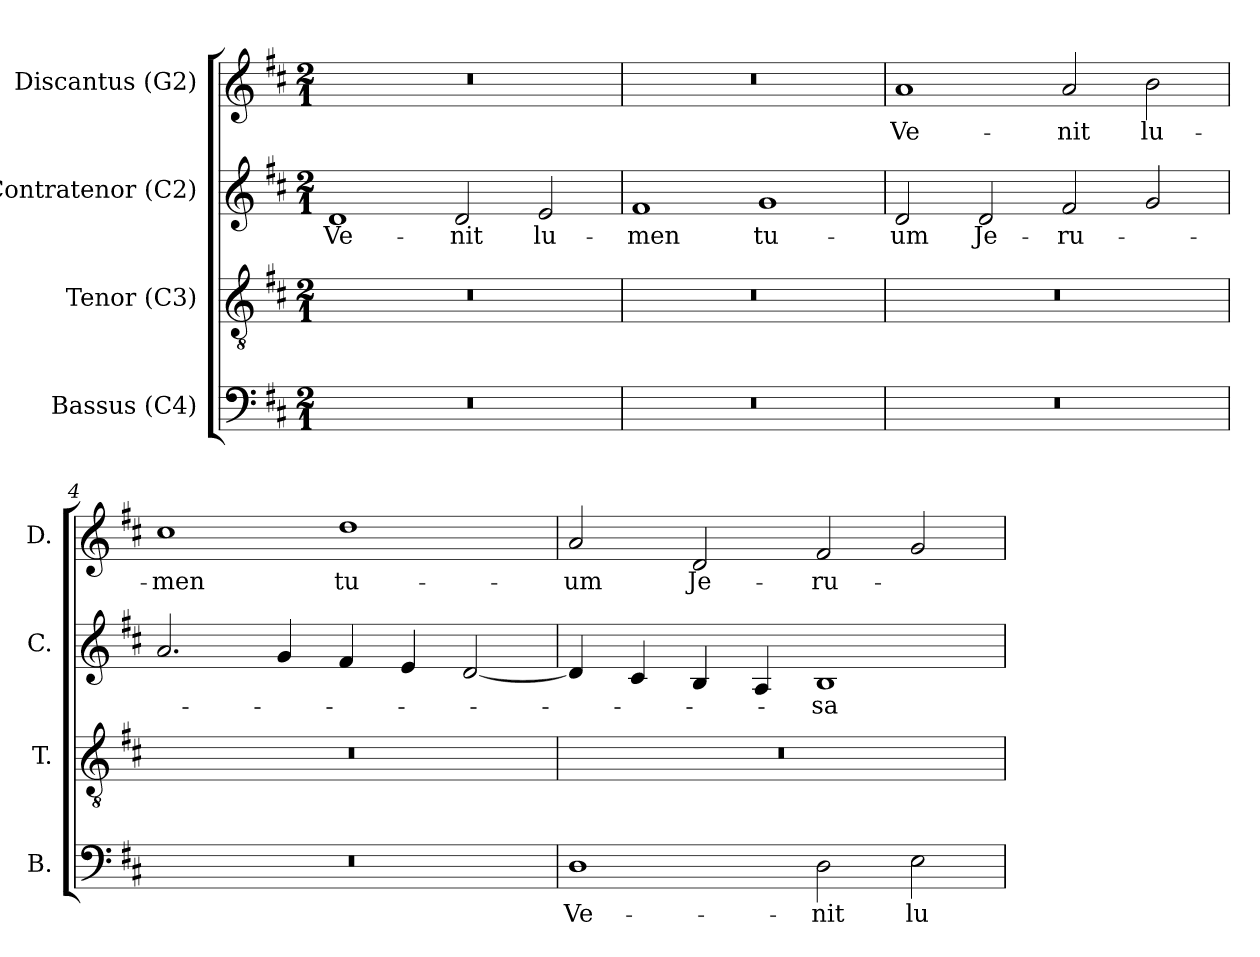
**kern	**text	**kern	**kern	**text	**kern	**text
*part4	*part4	*part3	*part2	*part2	*part1	*part1
*staff4	*staff4	*staff3	*staff2	*staff2	*staff1	*staff1
*I"Bassus (C4)	*	*I"Tenor (C3)	*I"Contratenor (C2)	*	*I"Discantus (G2)	*
*I'B.	*	*I'T.	*I'C.	*	*I'D.	*
!!LO:PB:g=z
*clefF4	*	*clefGv2	*clefG2	*	*clefG2	*
*	*	*ITrd7c12	*ITrd7c12	*	*	*
*k[f#c#]	*	*k[f#c#]	*k[f#c#]	*	*k[f#c#]	*
*D:	*	*D:	*D:	*	*D:	*
*M2/1	*	*M2/1	*M2/1	*	*M2/1	*
=1	=1	=1	=1	=1	=1	=1
!LO:N:vis=1	!	!LO:N:vis=1	!	!	!	!
!	!	!	!	!LO:LY:b:color=#000000	!LO:N:vis=1	!
0r	.	0r	1Di	Ve-	0r	.
!	!	!	!	!LO:LY:b:color=#000000	!	!
.	.	.	2Di/	-nit	.	.
!	!	!	!	!LO:LY:b:color=#000000	!	!
.	.	.	2Ei/	lu-	.	.
=2	=2	=2	=2	=2	=2	=2
!LO:N:vis=1	!	!LO:N:vis=1	!	!	!	!
!	!	!	!	!LO:LY:b:color=#000000	!LO:N:vis=1	!
0r	.	0r	1F#i	-men	0r	.
!	!	!	!	!LO:LY:b:color=#000000	!	!
.	.	.	1Gi	tu-	.	.
=3	=3	=3	=3	=3	=3	=3
!LO:N:vis=1	!	!LO:N:vis=1	!	!	!	!
!	!	!	!	!LO:LY:b:color=#000000	!	!
!	!	!	!	!	!	!LO:LY:b:color=#000000
0r	.	0r	2Di/	-um	1ai	Ve-
!	!	!	!	!LO:LY:b:color=#000000	!	!
.	.	.	2Di/	Je-	.	.
!	!	!	!	!LO:LY:b:color=#000000	!	!
!	!	!	!	!	!	!LO:LY:b:color=#000000
.	.	.	2F#i/	-ru-	2ai/	-nit
!	!	!	!	!	!	!LO:LY:b:color=#000000
.	.	.	2Gi/	.	2bi\	lu-
=4	=4	=4	=4	=4	=4	=4
!LO:N:vis=1	!	!LO:N:vis=1	!	!	!	!
!	!	!	!	!	!	!LO:LY:b:color=#000000
0r	.	0r	2.Ai/	.	1cc#i	-men
.	.	.	4Gi/	.	.	.
!	!	!	!	!	!	!LO:LY:b:color=#000000
.	.	.	4F#i/	.	1ddi	tu-
.	.	.	4Ei/	.	.	.
.	.	.	[2Di/	.	.	.
!!LO:LB:g=z
=5	=5	=5	=5	=5	=5	=5
!	!LO:LY:b:color=#000000	!LO:N:vis=1	!	!	!	!
!	!	!	!	!	!	!LO:LY:b:color=#000000
1Di	Ve-	0r	4Di/]	.	2ai/	-um
.	.	.	4C#i/	.	.	.
!	!	!	!	!	!	!LO:LY:b:color=#000000
.	.	.	4BBi/	.	2di/	Je-
.	.	.	4AAi/	.	.	.
!	!LO:LY:b:color=#000000	!	!	!	!	!
!	!	!	!	!LO:LY:b:color=#000000	!	!
!	!	!	!	!	!	!LO:LY:b:color=#000000
2Di\	-nit	.	1BBi	-sa-	2f#i/	-ru-
!	!LO:LY:b:color=#000000	!	!	!	!	!
2Ei\	lu-	.	.	.	2gi/	.
=	=	=	=	=	=	=
*-	*-	*-	*-	*-	*-	*-
